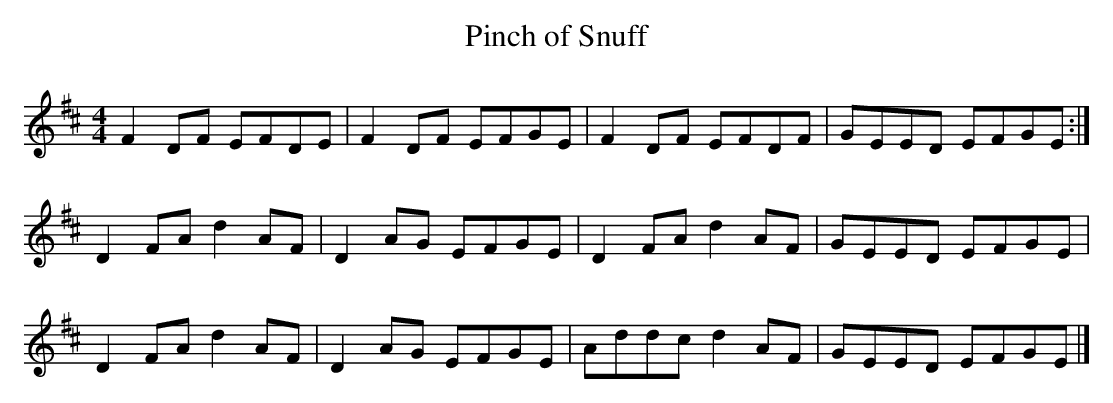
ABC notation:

X:1
T:Pinch of Snuff
L:1/8
M:4/4
K:D
F2 DF EFDE|F2DF EFGE|F2 DF EFDF|GEED EFGE:|
D2 FA d2 AF|D2 AG EFGE|D2 FA d2 AF|GEED EFGE|
D2 FA d2 AF|D2 AG EFGE|Addc d2 AF|GEED EFGE|]
